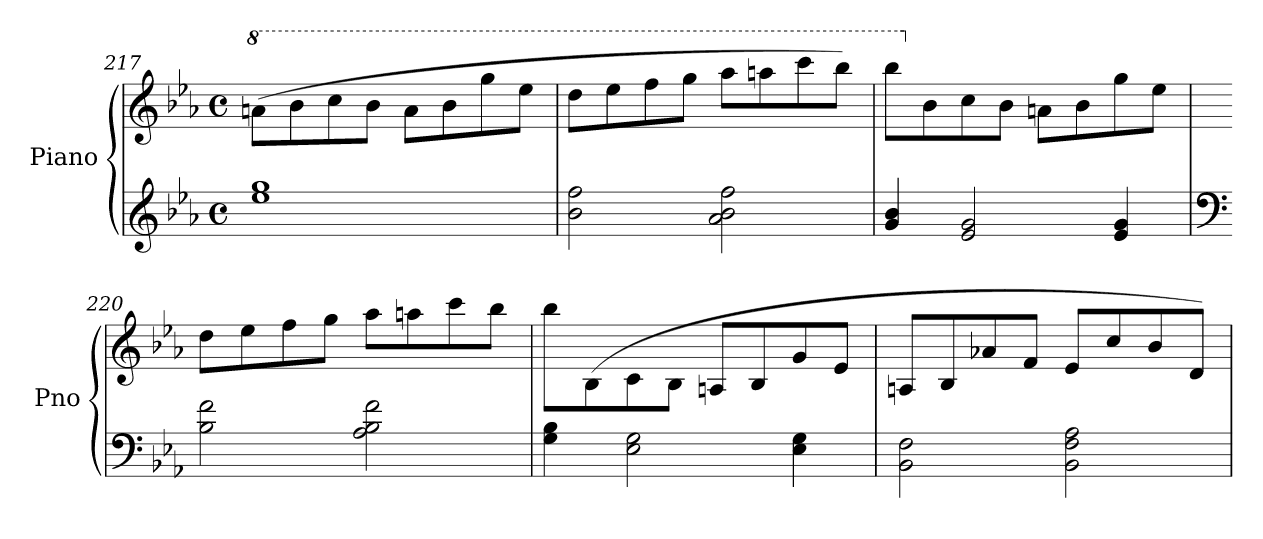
**kern	**kern	**dynam
*part1	*part1	*part1
*staff2	*staff1	*staff1/2
*I"Piano	*	*
*I'Pno	*	*
!!LO:LB:g=z
*clefG2	*clefG2	*
*k[b-e-a-]	*k[b-e-a-]	*
*M4/4	*M4/4	*
*met(c)	*met(c)	*
*	*8va	*
=217	=217	=217
!	!	!LO:DY:b
1ee- 1gg	(>8aan\L	other-dynamics
.	8bb-\	.
.	8ccc\	.
.	8bb-\J	.
.	8aa\L	.
.	8bb-\	.
.	8ggg\	.
.	8eee-\J	.
=218	=218	=218
2b-\ 2ff\	8ddd\L	.
.	8eee-\	.
.	8fff\	.
.	8ggg\J	.
2a-\ 2b-\ 2ff\	8aaa-\L	.
.	8aaan\	.
.	8cccc\	.
.	8bbb-\J)	.
=219	=219	=219
4g/ 4b-/	8bbb-\L	.
*	*X8va	*
.	8b-\	.
2e-/ 2g/	8cc\	.
.	8b-\J	.
.	8an\L	.
.	8b-\	.
4e-/ 4g/	8gg\	.
.	8ee-\J	.
=220	=220	=220
*clefF4	*	*
2B-\ 2f\	8dd\L	.
.	8ee-\	.
.	8ff\	.
.	8gg\J	.
2A-\ 2B-\ 2f\	8aa-\L	.
.	8aan\	.
.	8ccc\	.
.	8bb-\J	.
!!LO:LB:g=z
=221	=221	=221
4G\ 4B-\	8bb-\L	.
.	(>8B-\	.
2E-\ 2G\	8c\	.
.	8B-\J	.
.	8An/L	.
.	8B-/	.
4E-\ 4G\	8g/	.
.	8e-/J	.
=222	=222	=222
!	!	!LO:DY:b
2BB-\ 2F\	8An/L	other-dynamics
.	8B-/	.
.	8a-X/	.
.	8f/J	.
2BB-\ 2F\ 2A-\	8e-/L	.
.	8cc/	.
.	8b-/	.
.	8d/J)	.
=	=	=
*-	*-	*-
